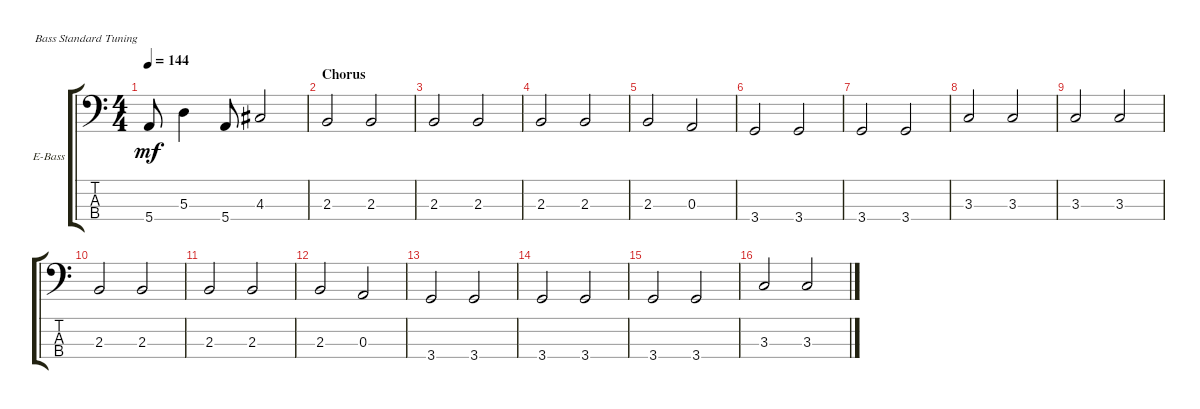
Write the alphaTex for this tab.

\bracketExtendMode groupsimilarinstruments
\firstSystemTrackNameOrientation horizontal
\otherSystemsTrackNameOrientation horizontal
\track ("Bass (Waters)" "E-Bass") {multiBarRest instrument electricbassfinger}
\staff {score tabs}
\tuning (G2 D2 A1 E1)
\ts (4 4)
\tempo 144
\clef f4
\ks c
5.4.8{dy mf} 5.3.4 5.4.8 4.3.2 |
\section ("" "Chorus")
2.3.2 2.3.2 |
2.3.2 2.3.2 |
2.3.2 2.3.2 |
2.3.2 0.3.2 |
3.4.2 3.4.2 |
3.4.2 3.4.2 |
3.3.2 3.3.2 |
3.3.2 3.3.2 |
2.3.2 2.3.2 |
2.3.2 2.3.2 |
2.3.2 0.3.2 |
3.4.2 3.4.2 |
3.4.2 3.4.2 |
3.4.2 3.4.2 |
3.3.2 3.3.2
